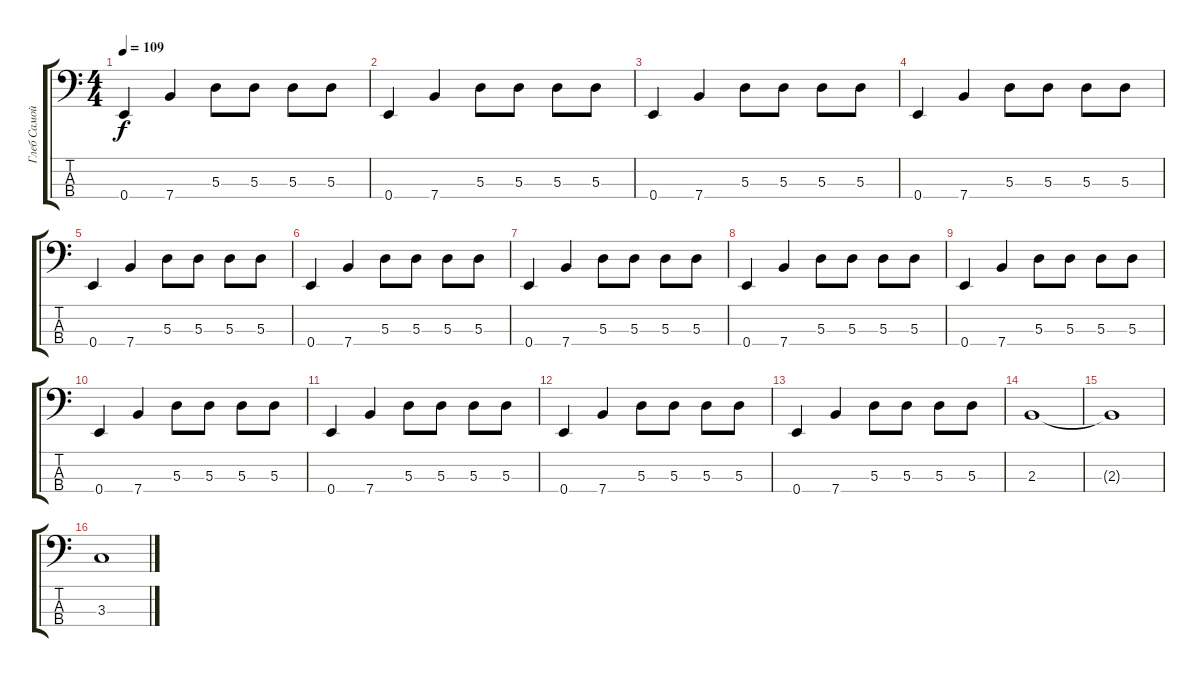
\track ("Глеб Самойлов" "Глеб Самой") {instrument electricbassfinger}
\staff {score tabs}
\tuning (G2 D2 A1 E1) {hide}
\ts (4 4)
\tempo 109
\clef f4
\ks c
0.4.4{dy f} 7.4.4 5.3.8 5.3.8 5.3.8 5.3.8 |
0.4.4 7.4.4 5.3.8 5.3.8 5.3.8 5.3.8 |
0.4.4 7.4.4 5.3.8 5.3.8 5.3.8 5.3.8 |
0.4.4 7.4.4 5.3.8 5.3.8 5.3.8 5.3.8 |
0.4.4 7.4.4 5.3.8 5.3.8 5.3.8 5.3.8 |
0.4.4 7.4.4 5.3.8 5.3.8 5.3.8 5.3.8 |
0.4.4 7.4.4 5.3.8 5.3.8 5.3.8 5.3.8 |
0.4.4 7.4.4 5.3.8 5.3.8 5.3.8 5.3.8 |
0.4.4 7.4.4 5.3.8 5.3.8 5.3.8 5.3.8 |
0.4.4 7.4.4 5.3.8 5.3.8 5.3.8 5.3.8 |
0.4.4 7.4.4 5.3.8 5.3.8 5.3.8 5.3.8 |
0.4.4 7.4.4 5.3.8 5.3.8 5.3.8 5.3.8 |
0.4.4 7.4.4 5.3.8 5.3.8 5.3.8 5.3.8 |
2.3.1 |
2.3{t}.1 |
3.3.1
